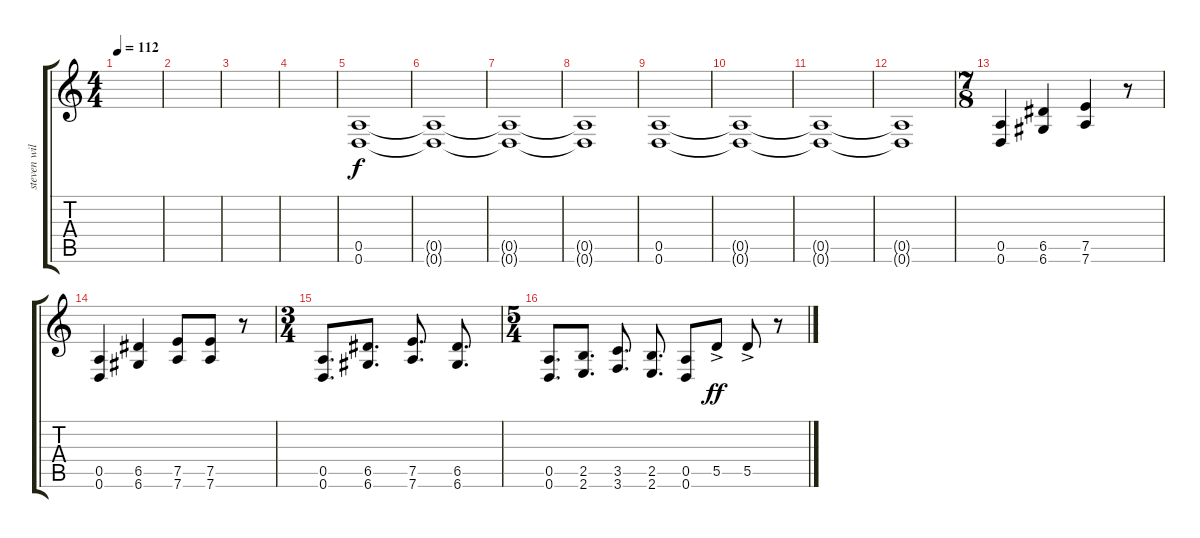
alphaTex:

\track ("steven wilson" "steven wil") {instrument distortionguitar}
\staff {score tabs}
\tuning (E4 B3 G3 D3 A2 D2) {hide}
\ts (4 4)
\tempo 112
\clef g2
\ks c
|
|
|
|
(0.5 0.6).1{dy f} |
(0.5{t} 0.6{t}).1 |
(0.5{t} 0.6{t}).1 |
(0.5{t} 0.6{t}).1 |
(0.5 0.6).1 |
(0.5{t} 0.6{t}).1 |
(0.5{t} 0.6{t}).1 |
(0.5{t} 0.6{t}).1 |
\ts (7 8)
(0.5 0.6).4 (6.5 6.6).4 (7.5 7.6).4 r.8 |
(0.5 0.6).4 (6.5 6.6).4 (7.5 7.6).8 (7.5 7.6).8 r.8 |
\ts (3 4)
(0.5 0.6).8{d} (6.5 6.6).8{d} (7.5 7.6).8{d} (6.5 6.6).8{d} |
\ts (5 4)
(0.5 0.6).8{d} (2.5 2.6).8{d} (3.5 3.6).8{d} (2.5 2.6).8{d} (0.5 0.6).8 5.5{ac}.8{dy ff} 5.5{ac}.8 r.8
